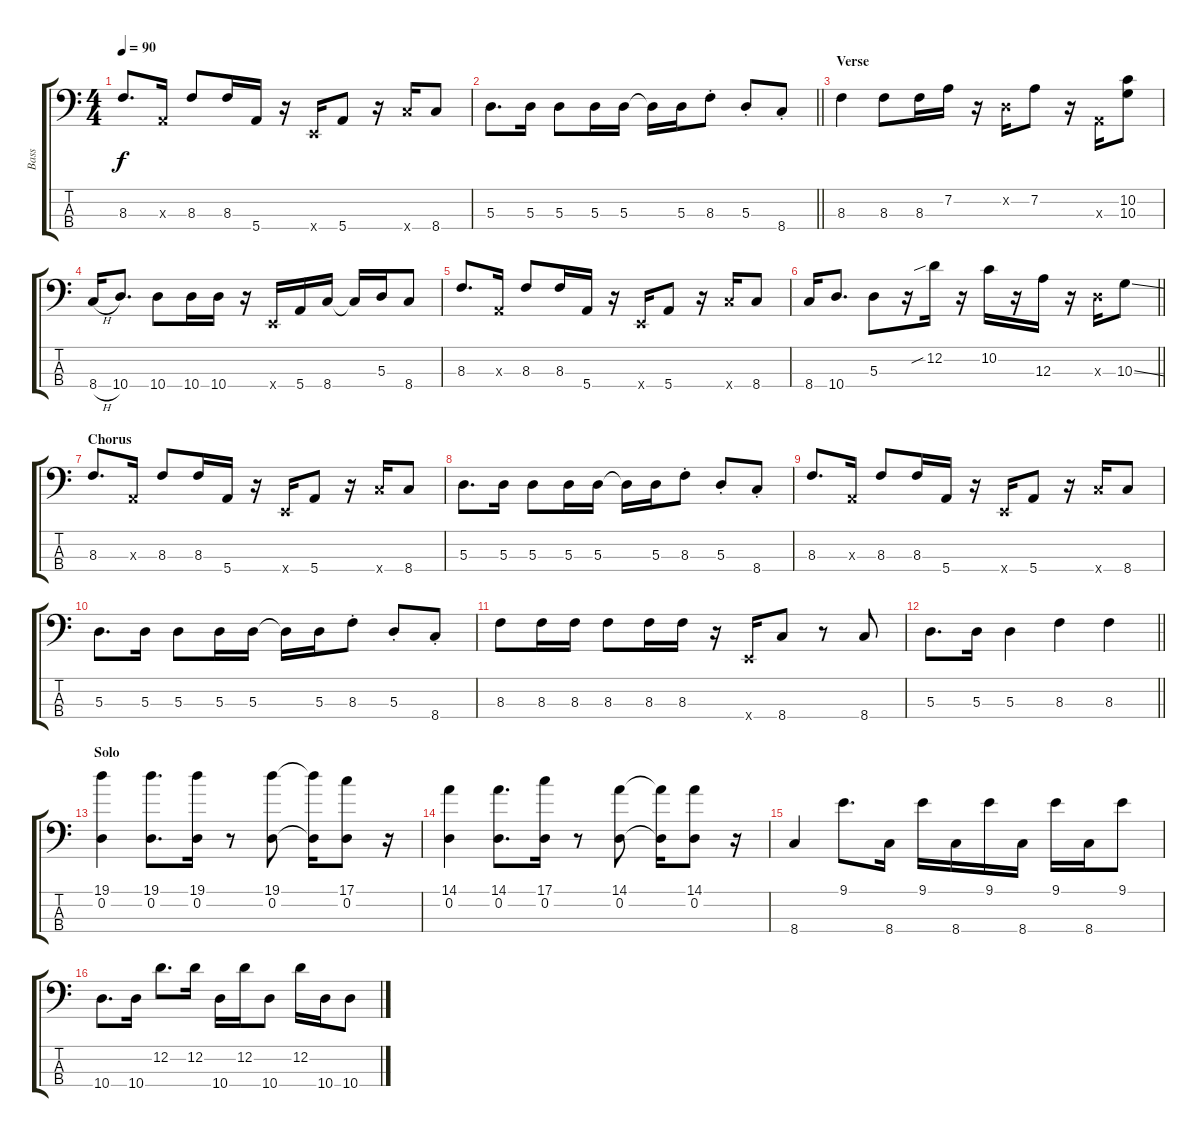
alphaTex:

\track ("Bass" "Bass") {instrument electricbassfinger}
\staff {score tabs}
\tuning (G2 D2 A1 E1) {hide}
\ts (4 4)
\tempo 90
\clef f4
\ks c
8.3.8{d dy f} 0.3{x}.16 8.3.8 8.3.16 5.4.16 r.16 0.4{x}.16 5.4.8 r.16 8.4{x}.16 8.4.8 |
\barLineRight lightlight
5.3.8{d} 5.3.16 5.3.8 5.3.16 5.3.16 5.3{t}.16 5.3.16 8.3{st}.8 5.3{st}.8 8.4{st}.8 |
\section ("" "Verse")
8.3.4 8.3.8 8.3.16 7.2.16 r.16 0.2{x}.16 7.2.8 r.16 0.3{x}.16 (10.2 10.3).8 |
8.4{h}.16 10.4.8{d} 10.4.8 10.4.16 10.4.16 r.16 0.4{x}.16 5.4.16 8.4.16 8.4{t}.16 5.3.16 8.4.8 |
8.3.8{d} 0.3{x}.16 8.3.8 8.3.16 5.4.16 r.16 0.4{x}.16 5.4.8 r.16 8.4{x}.16 8.4.8 |
\barLineRight lightlight
8.4.16 10.4.8{d} 5.3.8 r.16 12.2{sib}.16 r.16 10.2.16 r.16 12.3.16 r.16 5.3{x}.16 10.3{ss}.8 |
\section ("" "Chorus")
8.3.8{d} 0.3{x}.16 8.3.8 8.3.16 5.4.16 r.16 0.4{x}.16 5.4.8 r.16 8.4{x}.16 8.4.8 |
5.3.8{d} 5.3.16 5.3.8 5.3.16 5.3.16 5.3{t}.16 5.3.16 8.3{st}.8 5.3{st}.8 8.4{st}.8 |
8.3.8{d} 0.3{x}.16 8.3.8 8.3.16 5.4.16 r.16 0.4{x}.16 5.4.8 r.16 8.4{x}.16 8.4.8 |
5.3.8{d} 5.3.16 5.3.8 5.3.16 5.3.16 5.3{t}.16 5.3.16 8.3{st}.8 5.3{st}.8 8.4{st}.8 |
8.3.8 8.3.16 8.3.16 8.3.8 8.3.16 8.3.16 r.16 0.4{x}.16 8.4.8 r.8 8.4.8 |
\barLineRight lightlight
5.3.8{d} 5.3.16 5.3.4 8.3.4 8.3.4 |
\section ("" "Solo")
(19.1 0.2).4 (19.1 0.2).8{d} (19.1 0.2).16 r.8 (19.1 0.2).8 (19.1{t} 0.2{t}).16 (17.1 0.2).8 r.16 |
(14.1 0.2).4 (14.1 0.2).8{d} (17.1 0.2).16 r.8 (14.1 0.2).8 (14.1{t} 0.2{t}).16 (14.1 0.2).8 r.16 |
8.4.4 9.1.8{d} 8.4.16 9.1.16 8.4.16 9.1.16 8.4.16 9.1.16 8.4.16 9.1.8 |
10.4.8{d} 10.4.16 12.2.8{d} 12.2.16 10.4.16 12.2.16 10.4.8 12.2.16 10.4.16 10.4.8
